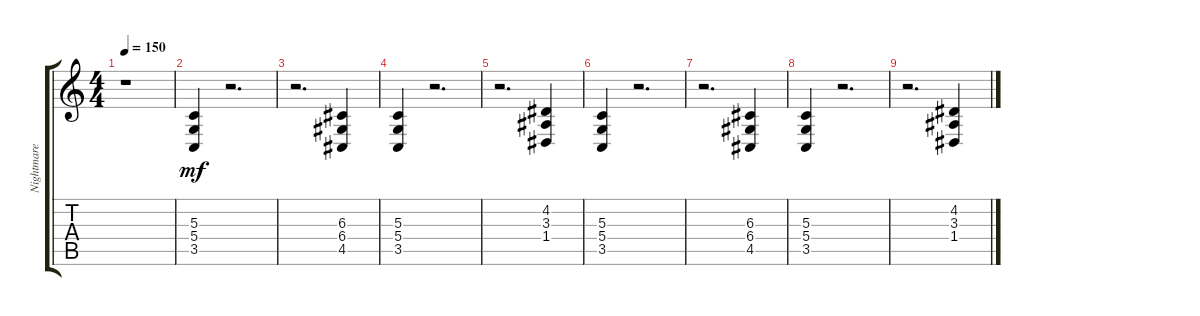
\track ("Nightmare Industrie (Keyboard 2)" "Nightmare ") {instrument orchestrahit}
\staff {score tabs}
\tuning (E4 B3 G3 D3 A2 E2) {hide}
\ts (4 4)
\tempo 150
\clef g2
\ks c
r.1{dy mf} |
(5.3 5.4 3.5).4 r.2{d} |
r.2{d} (6.3 6.4 4.5).4 |
(5.3 5.4 3.5).4 r.2{d} |
r.2{d} (4.2 3.3 1.4).4 |
(5.3 5.4 3.5).4 r.2{d} |
r.2{d} (6.3 6.4 4.5).4 |
(5.3 5.4 3.5).4 r.2{d} |
r.2{d} (4.2 3.3 1.4).4
